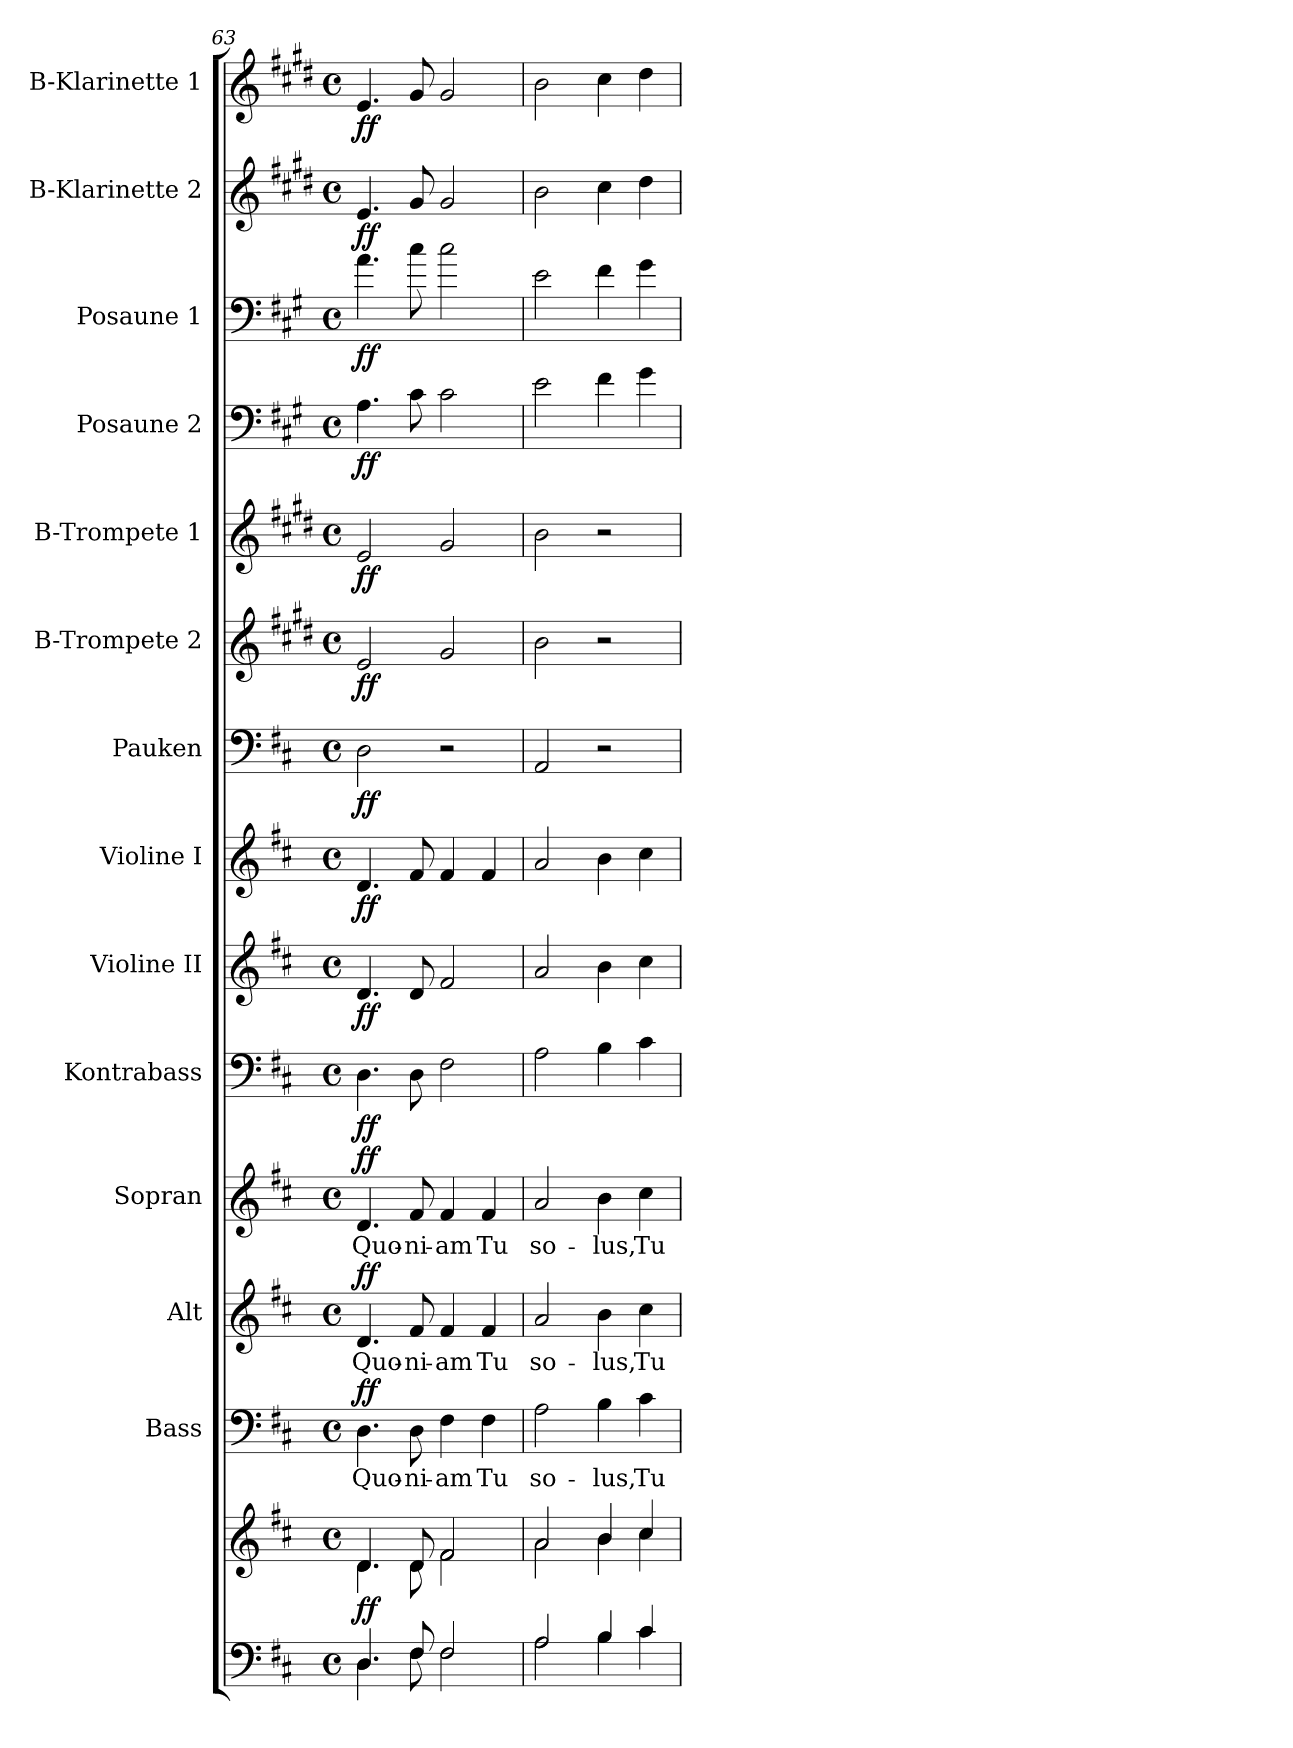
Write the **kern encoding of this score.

**kern	**kern	**dynam	**kern	**text	**dynam	**kern	**text	**dynam	**kern	**text	**dynam	**kern	**dynam	**kern	**dynam	**kern	**dynam	**kern	**dynam	**kern	**dynam	**kern	**dynam	**kern	**dynam	**kern	**dynam	**kern	**dynam	**kern	**dynam
*part14	*part14	*part14	*part13	*part13	*part13	*part12	*part12	*part12	*part11	*part11	*part11	*part10	*part10	*part9	*part9	*part8	*part8	*part7	*part7	*part6	*part6	*part5	*part5	*part4	*part4	*part3	*part3	*part2	*part2	*part1	*part1
*staff15	*staff14	*staff14/15	*staff13	*staff13	*staff13	*staff12	*staff12	*staff12	*staff11	*staff11	*staff11	*staff10	*staff10	*staff9	*staff9	*staff8	*staff8	*staff7	*staff7	*staff6	*staff6	*staff5	*staff5	*staff4	*staff4	*staff3	*staff3	*staff2	*staff2	*staff1	*staff1
*	*	*	*I"Bass	*	*	*I"Alt	*	*	*I"Sopran	*	*	*I"Kontrabass	*	*I"Violine II	*	*I"Violine I	*	*I"Pauken	*	*I"B-Trompete 2	*	*I"B-Trompete 1	*	*I"Posaune 2	*	*I"Posaune 1	*	*I"B-Klarinette 2	*	*I"B-Klarinette 1	*
*	*	*	*I'B.	*	*	*I'A.	*	*	*I'S.	*	*	*I'Kb.	*	*I'Vl. II	*	*I'Vl. I	*	*I'Pk.	*	*I'B Trp. 2	*	*I'B Trp. 1	*	*I'Pos. 2	*	*I'Pos. 1	*	*I'B Kl. 2	*	*I'B Kl. 1	*
*clefF4	*clefG2	*	*clefF4	*	*	*clefG2	*	*	*clefG2	*	*	*clefF4	*	*clefG2	*	*clefG2	*	*clefF4	*	*clefG2	*	*clefG2	*	*clefF4	*	*clefF4	*	*clefG2	*	*clefG2	*
*	*	*	*	*	*	*	*	*	*	*	*	*ITrd7c12	*	*	*	*	*	*	*	*ITrd1c2	*	*ITrd1c2	*	*ITrd4c7	*	*ITrd4c7	*	*ITrd1c2	*	*ITrd1c2	*
*k[f#c#]	*k[f#c#]	*	*k[f#c#]	*	*	*k[f#c#]	*	*	*k[f#c#]	*	*	*k[f#c#]	*	*k[f#c#]	*	*k[f#c#]	*	*k[f#c#]	*	*k[f#c#]	*	*k[f#c#]	*	*k[f#c#]	*	*k[f#c#]	*	*k[f#c#]	*	*k[f#c#]	*
*D:	*D:	*	*D:	*	*	*D:	*	*	*D:	*	*	*D:	*	*D:	*	*D:	*	*D:	*	*D:	*	*D:	*	*D:	*	*D:	*	*D:	*	*D:	*
*M4/4	*M4/4	*	*M4/4	*	*	*M4/4	*	*	*M4/4	*	*	*M4/4	*	*M4/4	*	*M4/4	*	*M4/4	*	*M4/4	*	*M4/4	*	*M4/4	*	*M4/4	*	*M4/4	*	*M4/4	*
*met(c)	*met(c)	*	*met(c)	*	*	*met(c)	*	*	*met(c)	*	*	*met(c)	*	*met(c)	*	*met(c)	*	*met(c)	*	*met(c)	*	*met(c)	*	*met(c)	*	*met(c)	*	*met(c)	*	*met(c)	*
=63	=63	=63	=63	=63	=63	=63	=63	=63	=63	=63	=63	=63	=63	=63	=63	=63	=63	=63	=63	=63	=63	=63	=63	=63	=63	=63	=63	=63	=63	=63	=63
*^	*^	*	*	*	*	*	*	*	*	*	*	*	*	*	*	*	*	*	*	*	*	*	*	*	*	*	*	*	*	*	*
!	!	!	!	!LO:DY:b	!	!LO:LY:b	!LO:DY:a	!	!LO:LY:b	!LO:DY:a	!	!LO:LY:b	!LO:DY:a	!	!LO:DY:b	!	!LO:DY:b	!	!LO:DY:b	!	!LO:DY:b	!	!LO:DY:b	!	!LO:DY:b	!	!LO:DY:b	!	!LO:DY:b	!	!LO:DY:b	!	!LO:DY:b
4.D/	4.D\	4.d/	4.d\	ff	4.D\	Quo-	ff	4.d/	Quo-	ff	4.d/	Quo-	ff	4.DD\	ff	4.d/	ff	4.d/	ff	2D\	ff	2d/	ff	2d/	ff	4.D\	ff	4.d\	ff	4.d/	ff	4.d/	ff
!	!	!	!	!	!	!LO:LY:b	!	!	!LO:LY:b	!	!	!LO:LY:b	!	!	!	!	!	!	!	!	!	!	!	!	!	!	!	!	!	!	!	!	!
8F#/	8F#\	8d/	8d\	.	8D\	-ni-	.	8f#/	-ni-	.	8f#/	-ni-	.	8DD\	.	8d/	.	8f#/	.	.	.	.	.	.	.	8F#\	.	8f#\	.	8f#/	.	8f#/	.
!	!	!	!	!	!	!LO:LY:b	!	!	!LO:LY:b	!	!	!LO:LY:b	!	!	!	!	!	!	!	!	!	!	!	!	!	!	!	!	!	!	!	!	!
2F#/	2F#\	2f#/	2f#\	.	4F#\	-am	.	4f#/	-am	.	4f#/	-am	.	2FF#\	.	2f#/	.	4f#/	.	2r	.	2f#/	.	2f#/	.	2F#\	.	2f#\	.	2f#/	.	2f#/	.
!	!	!	!	!	!	!LO:LY:b	!	!	!LO:LY:b	!	!	!LO:LY:b	!	!	!	!	!	!	!	!	!	!	!	!	!	!	!	!	!	!	!	!	!
.	.	.	.	.	4F#\	Tu	.	4f#/	Tu	.	4f#/	Tu	.	.	.	.	.	4f#/	.	.	.	.	.	.	.	.	.	.	.	.	.	.	.
!!LO:PB:g=z
=64	=64	=64	=64	=64	=64	=64	=64	=64	=64	=64	=64	=64	=64	=64	=64	=64	=64	=64	=64	=64	=64	=64	=64	=64	=64	=64	=64	=64	=64	=64	=64	=64	=64
!	!	!	!	!	!	!LO:LY:b	!	!	!LO:LY:b	!	!	!LO:LY:b	!	!	!	!	!	!	!	!	!	!	!	!	!	!	!	!	!	!	!	!	!
2A/	2A\	2a/	2a\	.	2A\	so-	.	2a/	so-	.	2a/	so-	.	2AA\	.	2a/	.	2a/	.	2AA/	.	2a\	.	2a\	.	2A\	.	2A\	.	2a\	.	2a\	.
!	!	!	!	!	!	!LO:LY:b	!	!	!LO:LY:b	!	!	!LO:LY:b	!	!	!	!	!	!	!	!	!	!	!	!	!	!	!	!	!	!	!	!	!
4B/	4B\	4b/	4b\	.	4B\	-lus,	.	4b\	-lus,	.	4b\	-lus,	.	4BB\	.	4b\	.	4b\	.	2r	.	2r	.	2r	.	4B\	.	4B\	.	4b\	.	4b\	.
!	!	!	!	!	!	!LO:LY:b	!	!	!LO:LY:b	!	!	!LO:LY:b	!	!	!	!	!	!	!	!	!	!	!	!	!	!	!	!	!	!	!	!	!
4c#/	4c#\	4cc#/	4cc#\	.	4c#\	Tu	.	4cc#\	Tu	.	4cc#\	Tu	.	4C#\	.	4cc#\	.	4cc#\	.	.	.	.	.	.	.	4c#\	.	4c#\	.	4cc#\	.	4cc#\	.
*v	*v	*	*	*	*	*	*	*	*	*	*	*	*	*	*	*	*	*	*	*	*	*	*	*	*	*	*	*	*	*	*	*	*
*	*v	*v	*	*	*	*	*	*	*	*	*	*	*	*	*	*	*	*	*	*	*	*	*	*	*	*	*	*	*	*	*	*
=	=	=	=	=	=	=	=	=	=	=	=	=	=	=	=	=	=	=	=	=	=	=	=	=	=	=	=	=	=	=	=
*-	*-	*-	*-	*-	*-	*-	*-	*-	*-	*-	*-	*-	*-	*-	*-	*-	*-	*-	*-	*-	*-	*-	*-	*-	*-	*-	*-	*-	*-	*-	*-
